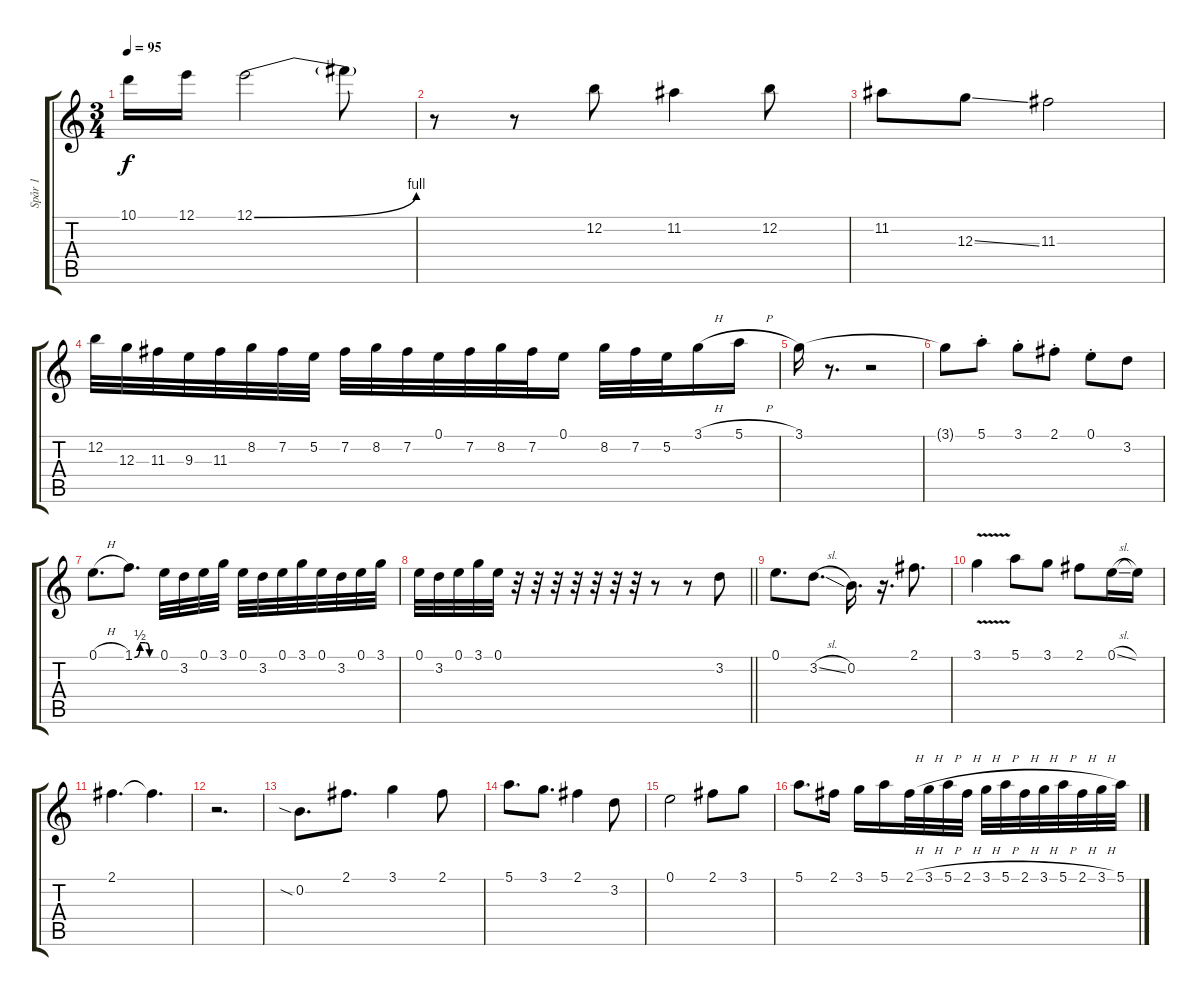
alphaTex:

\track ("Spår 1" "Spår 1") {instrument overdrivenguitar}
\staff {score tabs}
\tuning (E4 B3 G3 D3 A2 E2) {hide}
\ts (3 4)
\tempo 95
\clef g2
\ks c
10.1.16{dy f} 12.1.16 12.1{be (bend 0 0 60 4)}.2 12.1{t}.8 |
r.8 r.8 12.2.8 11.2.4 12.2.8 |
11.2.8 12.3{ss}.8 11.3.2 |
12.2.32 12.3.32 11.3.32 9.3.32 11.3.32 8.2.32 7.2.32 5.2.32 7.2.32 8.2.32 7.2.32 0.1.32 7.2.32 8.2.32 7.2.32 0.1.16 8.2.32 7.2.32 5.2.32 3.1{h}.16 5.1{h}.16 |
3.1.16 r.8{d} r.2 |
3.1{t}.8 5.1{st}.8 3.1{st}.8 2.1{st}.8 0.1{st}.8 3.2.8 |
0.1{h}.8{d} 1.1{be (custom 0 0 15 2 30 2 41 0 45 0 60 0)}.8{d} 0.1.32 3.2.32 0.1.32 3.1.32 0.1.32 3.2.32 0.1.32 3.1.32 0.1.32 3.2.32 0.1.32 3.1.32 |
\barLineRight lightlight
0.1.32 3.2.32 0.1.32 3.1.32 0.1.32 r.32 r.32 r.32 r.32 r.32 r.32 r.32 r.8 r.8 3.2.8 |
0.1.8{d} 3.2{sl}.8{d} 0.2.16{d} r.16{d} 2.1.8{d} |
3.1{v}.4 5.1.8 3.1.8 2.1.8 0.1{sl}.16 0.1{t}.16 |
2.1.4{d} 2.1{t}.4{d} |
r.2{d} |
0.2{sia}.8{d} 2.1.8{d} 3.1.4 2.1.8 |
5.1.8{d} 3.1.8{d} 2.1.4 3.2.8 |
0.1.2 2.1.8 3.1.8 |
5.1.8{d} 2.1.16 3.1.16 5.1.16 2.1{h}.32 3.1{h}.32 5.1{h}.32 2.1{h}.32 3.1{h}.32 5.1{h}.32 2.1{h}.32 3.1{h}.32 5.1{h}.32 2.1{h}.32 3.1{h}.32 5.1.32
